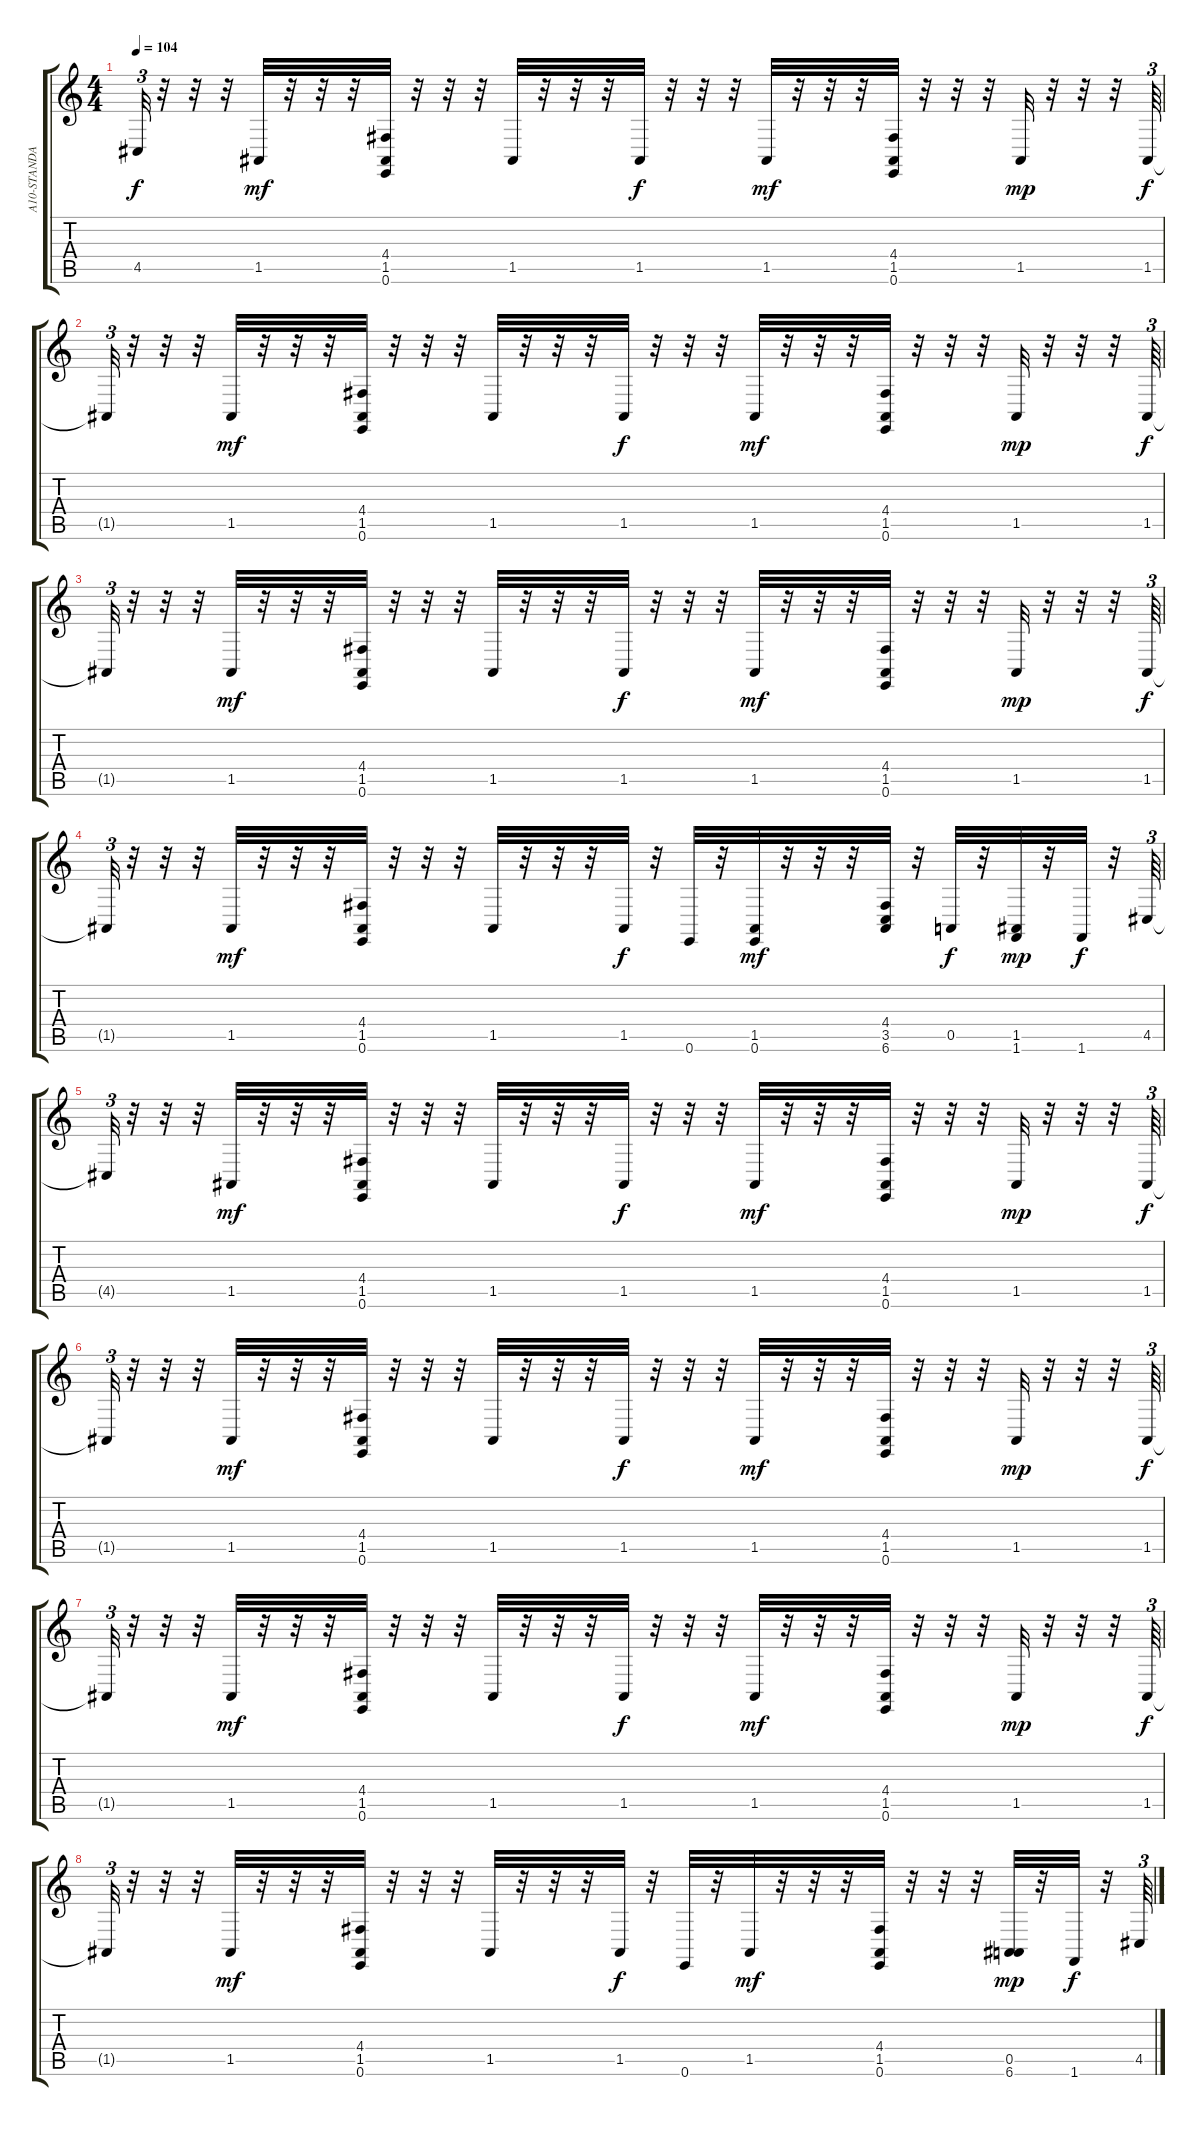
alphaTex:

\track ("A10-STANDARD 1  " "A10-STANDA") {instrument acousticgrandpiano}
\staff {score tabs}
\tuning (E4 B3 G3 D3 A2 E2) {hide}
\ts (4 4)
\tempo 104
\clef g2
\ks c
4.5{t}.32{tu (3 2) dy f} r.32 r.32 r.32 1.5.32{dy mf} r.32 r.32 r.32 (4.4 1.5 0.6).32 r.32 r.32 r.32 1.5.32 r.32 r.32 r.32 1.5.32{dy f} r.32 r.32 r.32 1.5.32{dy mf} r.32 r.32 r.32 (4.4 1.5 0.6).32 r.32 r.32 r.32 1.5.32{dy mp} r.32 r.32 r.32 1.5.64{tu (3 2) dy f} |
1.5{t}.32{tu (3 2)} r.32 r.32 r.32 1.5.32{dy mf} r.32 r.32 r.32 (4.4 1.5 0.6).32 r.32 r.32 r.32 1.5.32 r.32 r.32 r.32 1.5.32{dy f} r.32 r.32 r.32 1.5.32{dy mf} r.32 r.32 r.32 (4.4 1.5 0.6).32 r.32 r.32 r.32 1.5.32{dy mp} r.32 r.32 r.32 1.5.64{tu (3 2) dy f} |
1.5{t}.32{tu (3 2)} r.32 r.32 r.32 1.5.32{dy mf} r.32 r.32 r.32 (4.4 1.5 0.6).32 r.32 r.32 r.32 1.5.32 r.32 r.32 r.32 1.5.32{dy f} r.32 r.32 r.32 1.5.32{dy mf} r.32 r.32 r.32 (4.4 1.5 0.6).32 r.32 r.32 r.32 1.5.32{dy mp} r.32 r.32 r.32 1.5.64{tu (3 2) dy f} |
1.5{t}.32{tu (3 2)} r.32 r.32 r.32 1.5.32{dy mf} r.32 r.32 r.32 (4.4 1.5 0.6).32 r.32 r.32 r.32 1.5.32 r.32 r.32 r.32 1.5.32{dy f} r.32 0.6.32 r.32 (1.5 0.6).32{dy mf} r.32 r.32 r.32 (4.4 3.5 6.6).32 r.32 0.5.32{dy f} r.32 (1.5 1.6).32{dy mp} r.32 1.6.32{dy f} r.32 4.5.64{tu (3 2)} |
4.5{t}.32{tu (3 2)} r.32 r.32 r.32 1.5.32{dy mf} r.32 r.32 r.32 (4.4 1.5 0.6).32 r.32 r.32 r.32 1.5.32 r.32 r.32 r.32 1.5.32{dy f} r.32 r.32 r.32 1.5.32{dy mf} r.32 r.32 r.32 (4.4 1.5 0.6).32 r.32 r.32 r.32 1.5.32{dy mp} r.32 r.32 r.32 1.5.64{tu (3 2) dy f} |
1.5{t}.32{tu (3 2)} r.32 r.32 r.32 1.5.32{dy mf} r.32 r.32 r.32 (4.4 1.5 0.6).32 r.32 r.32 r.32 1.5.32 r.32 r.32 r.32 1.5.32{dy f} r.32 r.32 r.32 1.5.32{dy mf} r.32 r.32 r.32 (4.4 1.5 0.6).32 r.32 r.32 r.32 1.5.32{dy mp} r.32 r.32 r.32 1.5.64{tu (3 2) dy f} |
1.5{t}.32{tu (3 2)} r.32 r.32 r.32 1.5.32{dy mf} r.32 r.32 r.32 (4.4 1.5 0.6).32 r.32 r.32 r.32 1.5.32 r.32 r.32 r.32 1.5.32{dy f} r.32 r.32 r.32 1.5.32{dy mf} r.32 r.32 r.32 (4.4 1.5 0.6).32 r.32 r.32 r.32 1.5.32{dy mp} r.32 r.32 r.32 1.5.64{tu (3 2) dy f} |
1.5{t}.32{tu (3 2)} r.32 r.32 r.32 1.5.32{dy mf} r.32 r.32 r.32 (4.4 1.5 0.6).32 r.32 r.32 r.32 1.5.32 r.32 r.32 r.32 1.5.32{dy f} r.32 0.6.32 r.32 1.5.32{dy mf} r.32 r.32 r.32 (4.4 1.5 0.6).32 r.32 r.32 r.32 (0.5 6.6).32{dy mp} r.32 1.6.32{dy f} r.32 4.5.64{tu (3 2)}
